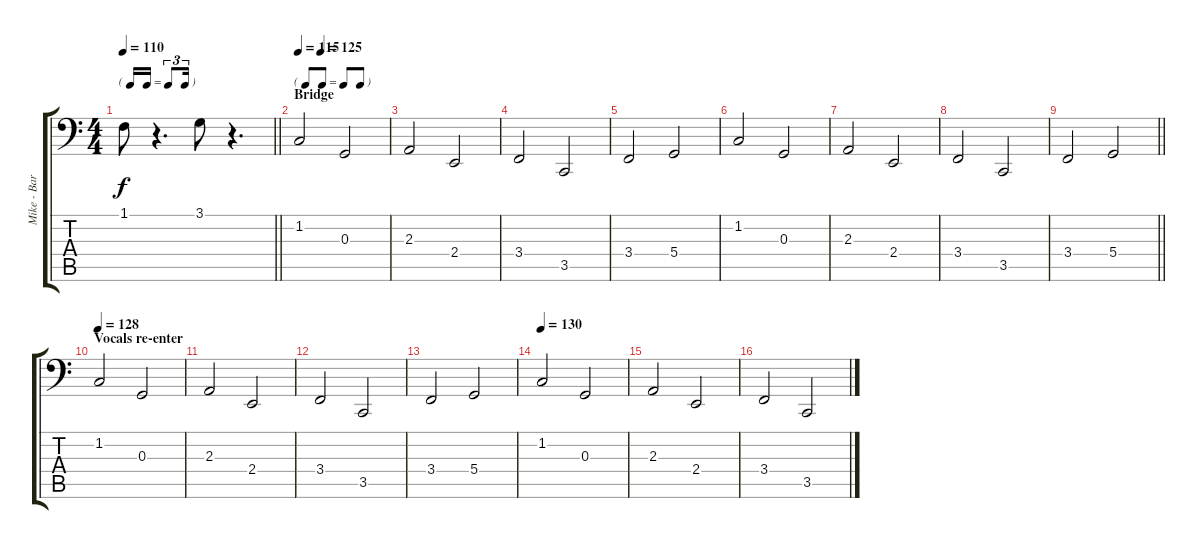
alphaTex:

\track ("Mike - Baritone Sax" "Mike - Bar") {instrument baritonesax}
\staff {score tabs}
\tuning (E3 B2 G2 D2 A1 E1) {hide}
\ts (4 4)
\tf triplet16th
\tempo 110
\clef f4
\barLineRight lightlight
\ks c
1.1.8{dy f} r.4{d} 3.1.8 r.4{d} |
\tf none
\section ("" "Bridge")
\tempo 115
\tempo (125 0.25)
1.2.2 0.3.2 |
2.3.2 2.4.2 |
3.4.2 3.5.2 |
3.4.2 5.4.2 |
1.2.2 0.3.2 |
2.3.2 2.4.2 |
3.4.2 3.5.2 |
\barLineRight lightlight
3.4.2 5.4.2 |
\section ("" "Vocals re-enter")
\tempo 128
1.2.2 0.3.2 |
2.3.2 2.4.2 |
3.4.2 3.5.2 |
3.4.2 5.4.2 |
\tempo 130
1.2.2 0.3.2 |
2.3.2 2.4.2 |
3.4.2 3.5.2
